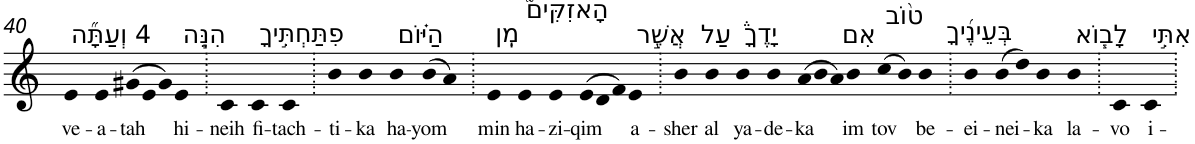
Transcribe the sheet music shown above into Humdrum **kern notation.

**kern	**text
*part1	*part1
*staff1	*staff1
*I"Piano	*
*I'Pno	*
!!LO:PB:g=z
*clefG2	*
*k[]	*
=40	=40
!LO:TX:a:t=4 וְעַתָּ֞ה	!
!	!LO:LY:b
4e	ve-
!	!LO:LY:b
4e	-a-
*Xtuplet	*
!	!LO:LY:b
(>12g#X	-tah
12e	.
12g#)	.
!LO:TX:a:t=הִנֵּ֧ה	!
!	!LO:LY:b
4e	hi-
=41.	=41.
!	!LO:LY:b
4c	-neih
!LO:TX:a:t=פִתַּחְתִּ֣יךָ	!
!	!LO:LY:b
4c	fi-
!	!LO:LY:b
4c	-tach-
=42.	=42.
!	!LO:LY:b
4b	-ti-
!	!LO:LY:b
4b	-ka
!LO:TX:a:t=הַיּ֗וֹם	!
!	!LO:LY:b
4b	ha-
!	!LO:LY:b
(>8b	-yom
8a)	.
=43.	=43.
!LO:TX:a:t=מִֽן	!
!	!LO:LY:b
4e	min
!LO:TX:a:t=הָאזִקִּים֮	!
!	!LO:LY:b
4e	ha-
!	!LO:LY:b
4e	-zi-
!	!LO:LY:b
(>12e	-qim
12d	.
12f)	.
!LO:TX:a:t=אֲשֶׁ֣ר	!
!	!LO:LY:b
4e	a-
=44.	=44.
!	!LO:LY:b
4b	-sher
!LO:TX:a:t=עַל	!
!	!LO:LY:b
4b	al
!LO:TX:a:t=יָדֶךָ֒	!
!	!LO:LY:b
4b	ya-
!	!LO:LY:b
4b	-de-
!	!LO:LY:b
(>12a	-ka
12b	.
12a)	.
!LO:TX:a:t=אִם	!
!	!LO:LY:b
4b	im
!LO:TX:a:t=ט֨וֹב	!
!	!LO:LY:b
(>8cc	tov
8b)	.
!LO:TX:a:t=בְּעֵינֶ֜יךָ	!
!	!LO:LY:b
4b	be-
=45.	=45.
!	!LO:LY:b
4b	-ei-
!	!LO:LY:b
(>8b	-nei-
8dd)	.
!	!LO:LY:b
4b	-ka
!LO:TX:a:t=לָב֧וֹא	!
!	!LO:LY:b
4b	la-
=46.	=46.
!	!LO:LY:b
4c	-vo
!LO:TX:a:t=אִתִּ֣י	!
!	!LO:LY:b
4c	i-
=.	=.
*-	*-
